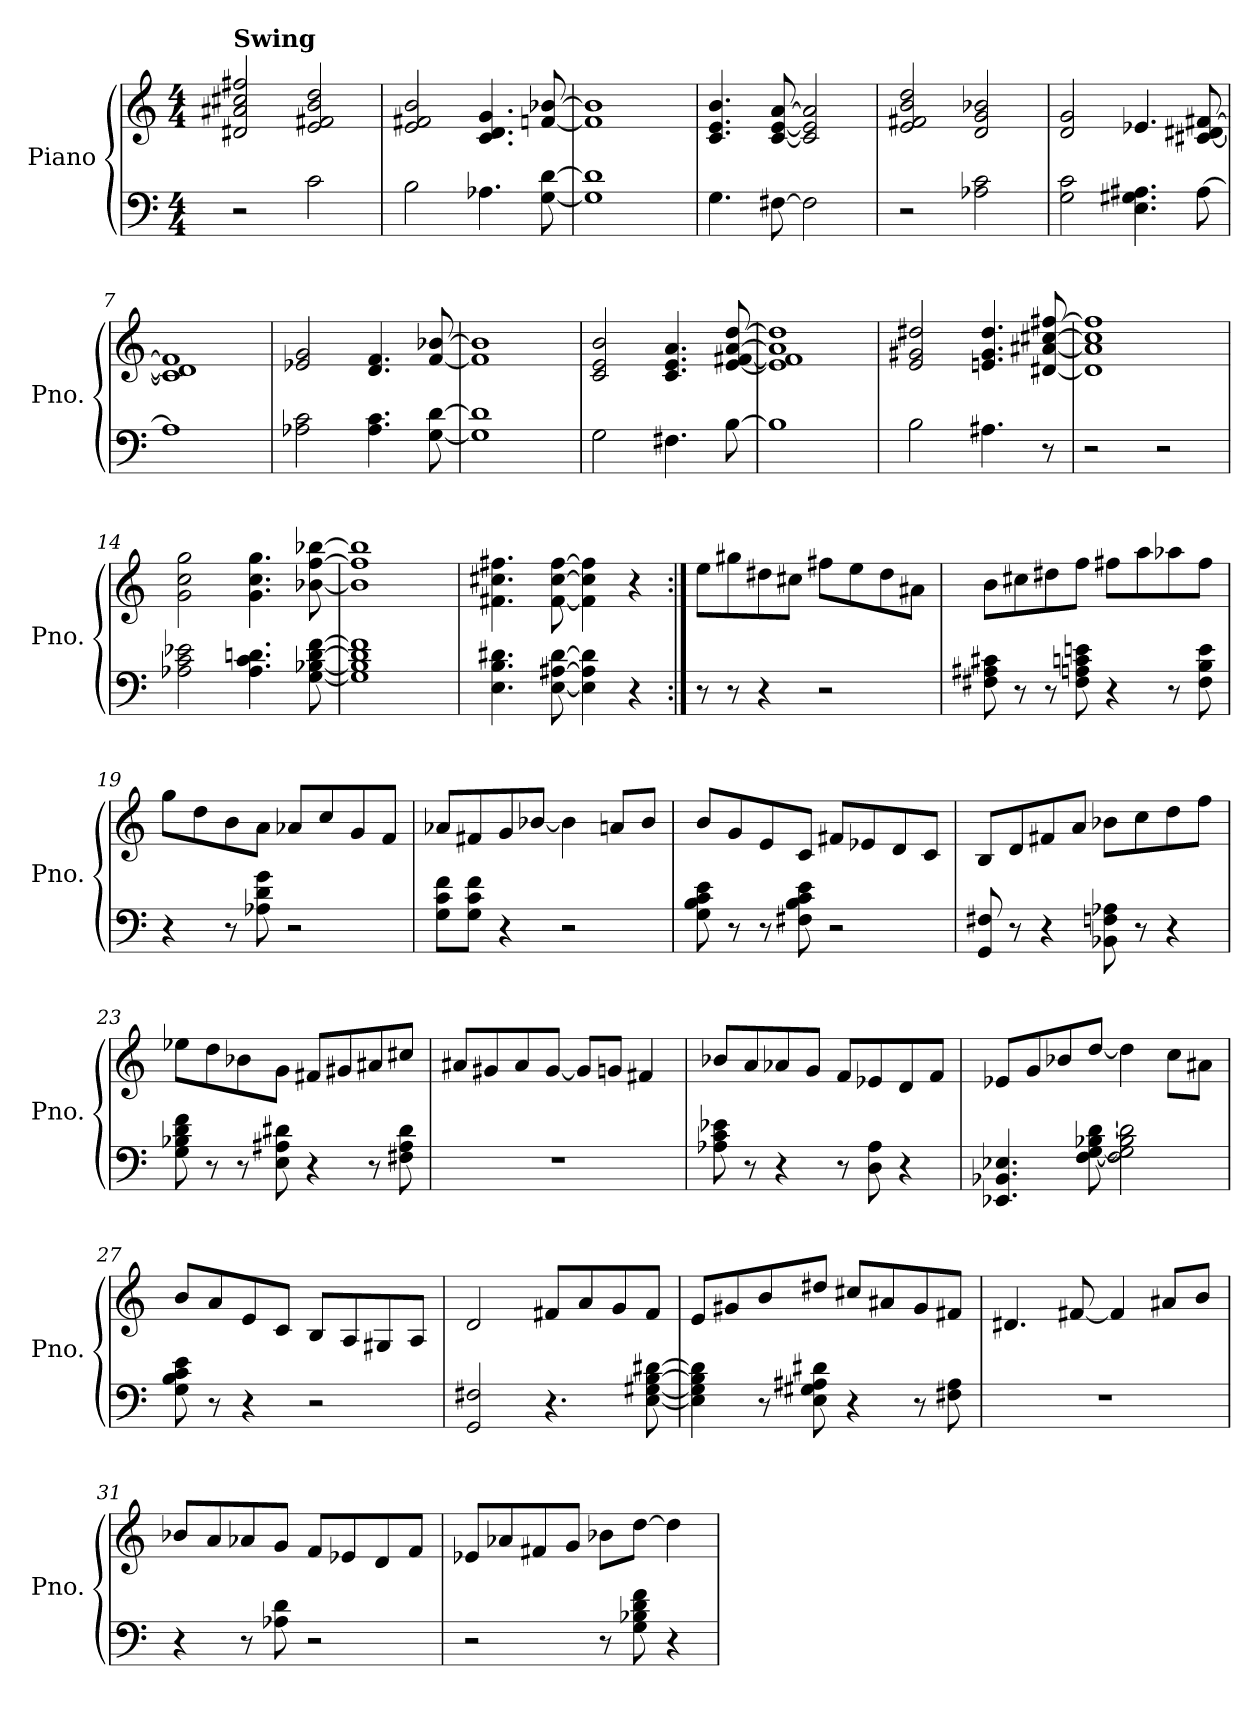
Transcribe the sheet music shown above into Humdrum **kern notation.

**kern	**kern
*part1	*part1
*staff2	*staff1
*I"Piano	*
*I'Pno.	*
*clefF4	*clefG2
*k[]	*k[]
*M4/4	*M4/4
*MM250	*MM250
=1	=1
!	!LO:TX:B:t=Swing
2r	2d#X/ 2a#X/ 2cc#X/ 2ff#X/
2c\	2e/ 2f#X/ 2b/ 2dd/
=2	=2
2B\	2e/ 2f#X/ 2b/
4.A-X\	4.c/ 4.d/ 4.g/
[8G\ [8d\	[8fn/ [8b-X/
=3	=3
1G] 1d]	1f] 1b-]
=4	=4
4.G\	4.c/ 4.e/ 4.b/
[8F#X\	[8c/ [8e/ [8a/
2F#\]	2c/] 2e/] 2a/]
!!LO:LB:g=z
=5	=5
2r	2e/ 2f#X/ 2b/ 2dd/
2A-X\ 2c\	2d/ 2g/ 2b-X/
=6	=6
2G\ 2c\	2d/ 2g/
4.E\ 4.G#X\ 4.A#X\	4.e-X/
[8A#\	[8c#X/ [8d#X/ [8f#X/
=7	=7
1A#]	1c#] 1d#] 1f#]
=8	=8
2A-X\ 2c\	2e-X/ 2g/
4.A-\ 4.c\	4.d/ 4.f/
[8G\ [8d\	[8f/ [8b-X/
!!LO:PB:g=z
=9	=9
1G] 1d]	1f] 1b-]
=10	=10
2G\	2c/ 2e/ 2b/
4.F#X\	4.c/ 4.e/ 4.a/
[8B\	[8e/ [8f#X/ [8a/ [8dd/
=11	=11
1B]	1e] 1f#] 1a] 1dd]
=12	=12
2B\	2e/ 2g#X/ 2dd#X/
4.A#X\	4.en/ 4.g#/ 4.dd#/
8r	[8d#X/ [8a#X/ [8cc#X/ [8ff#X/
!!LO:LB:g=z
=13	=13
2r	1d#] 1a#] 1cc#] 1ff#]
2r	.
=14	=14
2A-X\ 2c\ 2e-X\	2g\ 2cc\ 2gg\
4.A-\ 4.c\ 4.dn\	4.g\ 4.cc\ 4.gg\
[8G\ [8B-X\ [8d\ [8f\	[8b-X\ [8ff\ [8bb-X\
=15	=15
1G] 1B-] 1d] 1f]	1b-] 1ff] 1bb-]
=16	=16
4.E\ 4.B\ 4.d#X\	4.f#X\ 4.cc#X\ 4.ff#X\
[8E\ [8A#X\ [8d#\	[8f#\ [8cc#\ [8ff#\
4E\] 4A#\] 4d#\]	4f#\] 4cc#\] 4ff#\]
4r	4r
!!LO:LB:g=z
=17:|!	=17:|!
8r	8ee\L
8r	8gg#X\
4r	8dd#X\
.	8cc#X\J
2r	8ff#X\L
.	8ee\
.	8dd#\
.	8a#X\J
=18	=18
8F#X\ 8A#X\ 8c#X\	8b\L
8r	8cc#X\
8r	8dd#X\
8F#\ 8An\ 8cn\ 8en\	8ff\J
4r	8ff#X\L
.	8aa\
8r	8aa-X\
8F#\ 8B\ 8e\	8ff#\J
=19	=19
4r	8gg\L
.	8dd\
8r	8b\
8A-X\ 8d\ 8g\	8a\J
2r	8a-X/L
.	8cc/
.	8g/
.	8f/J
!!LO:PB:g=z
=20	=20
8G\ 8c\ 8f\L	8a-X/L
8G\ 8c\ 8f\J	8f#X/
4r	8g/
.	[8b-X/J
2r	4b-\]
.	8an/L
.	8b-/J
=21	=21
8G\ 8B\ 8c\ 8e\	8b/L
8r	8g/
8r	8e/
8F#X\ 8B\ 8c\ 8e\	8c/J
2r	8f#X/L
.	8e-X/
.	8d/
.	8c/J
=22	=22
8GG/ 8F#X/	8B/L
8r	8d/
4r	8f#X/
.	8a/J
8BB-X\ 8Fn\ 8A-X\	8b-X\L
8r	8cc\
4r	8dd\
.	8ff\J
!!LO:LB:g=z
=23	=23
8G\ 8B-X\ 8d\ 8f\	8ee-X\L
8r	8dd\
8r	8b-X\
8E\ 8A#X\ 8d#X\	8g\J
4r	8f#X/L
.	8g#X/
8r	8a#X/
8F#X\ 8A#\ 8d#\	8cc#X/J
=24	=24
1r	8a#X/L
.	8g#X/
.	8a#/
.	[8g#/J
.	8g#/L]
.	8gn/J
.	4f#X/
=25	=25
8A-X\ 8c\ 8e-X\	8b-X/L
8r	8a/
4r	8a-X/
.	8g/J
8r	8f/L
8D\ 8A-\	8e-X/
4r	8d/
.	8f/J
!!LO:LB:g=z
=26	=26
4.EE-X/ 4.BB-X/ 4.E-X/	8e-X/L
.	8g/
.	8b-X/
[8F\ [8G\ [8B-X\ [8d\	[8dd/J
2F\] 2G\] 2B-\] 2d\]	4dd\]
.	8cc\L
.	8a#X\J
=27	=27
8G\ 8B\ 8c\ 8e\	8b/L
8r	8a/
4r	8e/
.	8c/J
2r	8B/L
.	8A/
.	8G#X/
.	8A/J
=28	=28
2GG/ 2F#X/	2d/
4.r	8f#X/L
.	8a/
.	8g/
[8E\ [8G#X\ [8B\ [8d#X\	8f#/J
!!LO:PB:g=z
=29	=29
4E\] 4G#\] 4B\] 4d#\]	8e/L
.	8g#X/
8r	8b/
8E\ 8G#X\ 8A#X\ 8d#X\	8dd#X/J
4r	8cc#X/L
.	8a#X/
8r	8g#/
8F#X\ 8A#\	8f#X/J
=30	=30
1r	4.d#X/
.	[8f#X/
.	4f#/]
.	8a#X/L
.	8b/J
=31	=31
4r	8b-X/L
.	8a/
8r	8a-X/
8A-X\ 8d\	8g/J
2r	8f/L
.	8e-X/
.	8d/
.	8f/J
!!LO:LB:g=z
=32	=32
2r	8e-X/L
.	8a-X/
.	8f#X/
.	8g/J
8r	8b-X\L
8G\ 8B-X\ 8d\ 8f\	[8dd\J
4r	4dd\]
=	=
*-	*-
